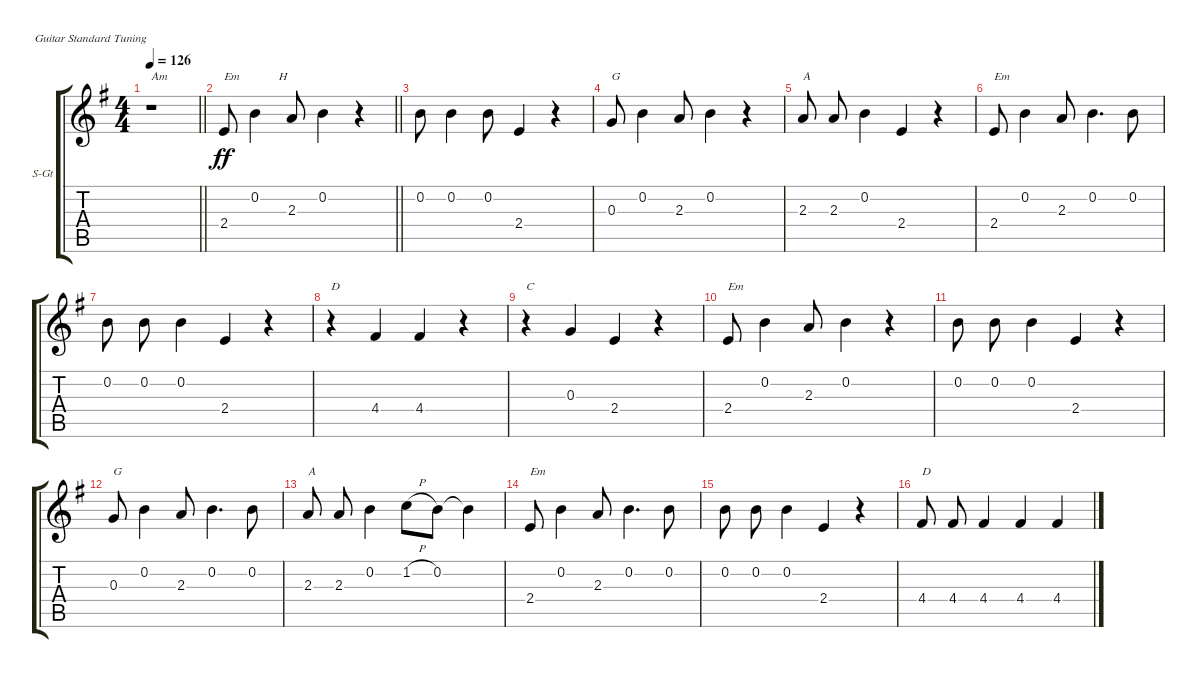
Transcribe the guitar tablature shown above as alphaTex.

\bracketExtendMode groupsimilarinstruments
\firstSystemTrackNameOrientation horizontal
\otherSystemsTrackNameOrientation horizontal
\track ("Вокал" "S-Gt") {instrument accordion}
\staff {score tabs}
\tuning (E4 B3 G3 D3 A2 E2)
\displaytranspose 12
\ts (4 4)
\tempo 126
\clef g2
\barLineRight lightlight
\ks eminor
r.1{txt "Am                                     H" dy f} |
\section ("" "")
\barLineRight lightlight
2.4.8{txt "Em" dy ff} 0.2.4 2.3.8 0.2.4 r.4 |
\section ("" "")
0.2.8 0.2.4 0.2.8 2.4.4 r.4 |
0.3.8{txt "G"} 0.2.4 2.3.8 0.2.4 r.4 |
2.3.8{txt "A" beam split} 2.3.8 0.2.4 2.4.4 r.4 |
2.4.8{txt "Em"} 0.2.4 2.3.8 0.2.4{d} 0.2.8 |
0.2.8{beam split} 0.2.8 0.2.4 2.4.4 r.4 |
r.4{txt "D"} 4.4.4 4.4.4 r.4 |
r.4{txt "C"} 0.3.4 2.4.4 r.4 |
2.4.8{txt "Em"} 0.2.4 2.3.8 0.2.4 r.4 |
0.2.8{beam split} 0.2.8 0.2.4 2.4.4 r.4 |
0.3.8{txt "G"} 0.2.4 2.3.8 0.2.4{d} 0.2.8 |
2.3.8{txt "A" beam split} 2.3.8 0.2.4 1.2{h}.8 0.2.8 0.2{t}.4 |
2.4.8{txt "Em"} 0.2.4 2.3.8 0.2.4{d} 0.2.8 |
0.2.8{beam split} 0.2.8 0.2.4 2.4.4 r.4 |
4.4.8{txt "D" beam split} 4.4.8 4.4.4 4.4.4 4.4.4
